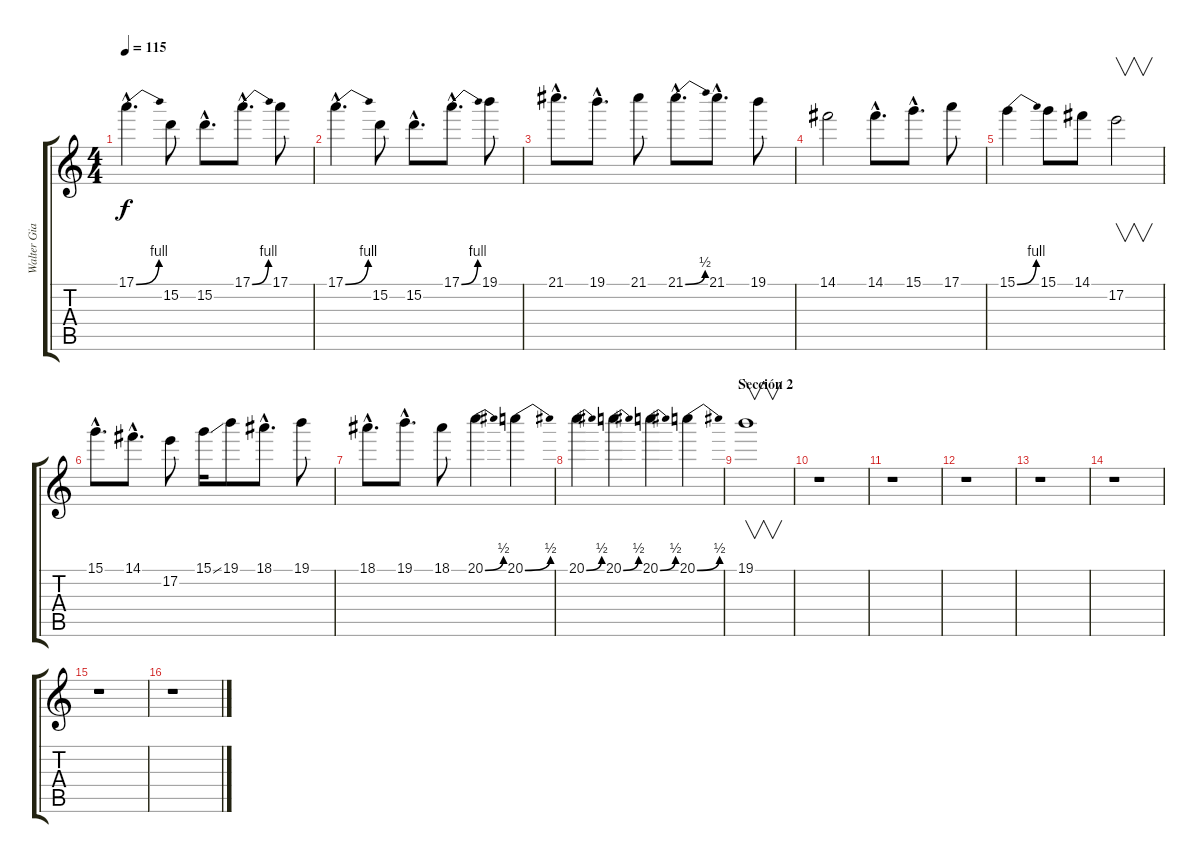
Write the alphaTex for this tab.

\track ("Walter Giardino" "Walter Gia") {instrument overdrivenguitar}
\staff {score tabs}
\tuning (E4 B3 G3 D3 A2 E2) {hide}
\ts (4 4)
\section ("" "")
\tempo 115
\clef g2
\ks c
17.1{be (bend 0 0 60 4) hac}.4{d dy f} 15.2.8 15.2{hac}.8{d} 17.1{be (bend 0 0 60 4) hac}.8{d} 17.1.8 |
17.1{be (bend 0 0 60 4) hac}.4{d} 15.2.8 15.2{hac}.8{d} 17.1{be (bend 0 0 60 4) hac}.8{d} 19.1.8 |
21.1{hac}.8{d} 19.1{hac}.8{d} 21.1.8 21.1{be (bend 0 0 60 2) hac}.8{d} 21.1{hac}.8{d} 19.1.8 |
14.1.2 14.1{hac}.8{d} 15.1{hac}.8{d} 17.1.8 |
15.1{be (bend 0 0 60 4)}.4 15.1.8 14.1.8 17.2.2{v} |
15.1{hac}.8{d} 14.1{hac}.8{d} 17.2.8 15.1{ss}.16 19.1.8 18.1{hac}.8{d} 19.1.8 |
18.1{hac}.8{d} 19.1{hac}.8{d} 18.1.8 20.1{be (bend 0 0 60 2)}.4 20.1{be (bend 0 0 60 2)}.4 |
20.1{be (bend 0 0 60 2)}.4 20.1{be (bend 0 0 60 2)}.4 20.1{be (bend 0 0 60 2)}.4 20.1{be (bend 0 0 60 2)}.4 |
\section ("" "Sección 2")
19.1.1{v volume 0} |
r.1 |
r.1 |
r.1 |
r.1 |
r.1 |
r.1 |
r.1
